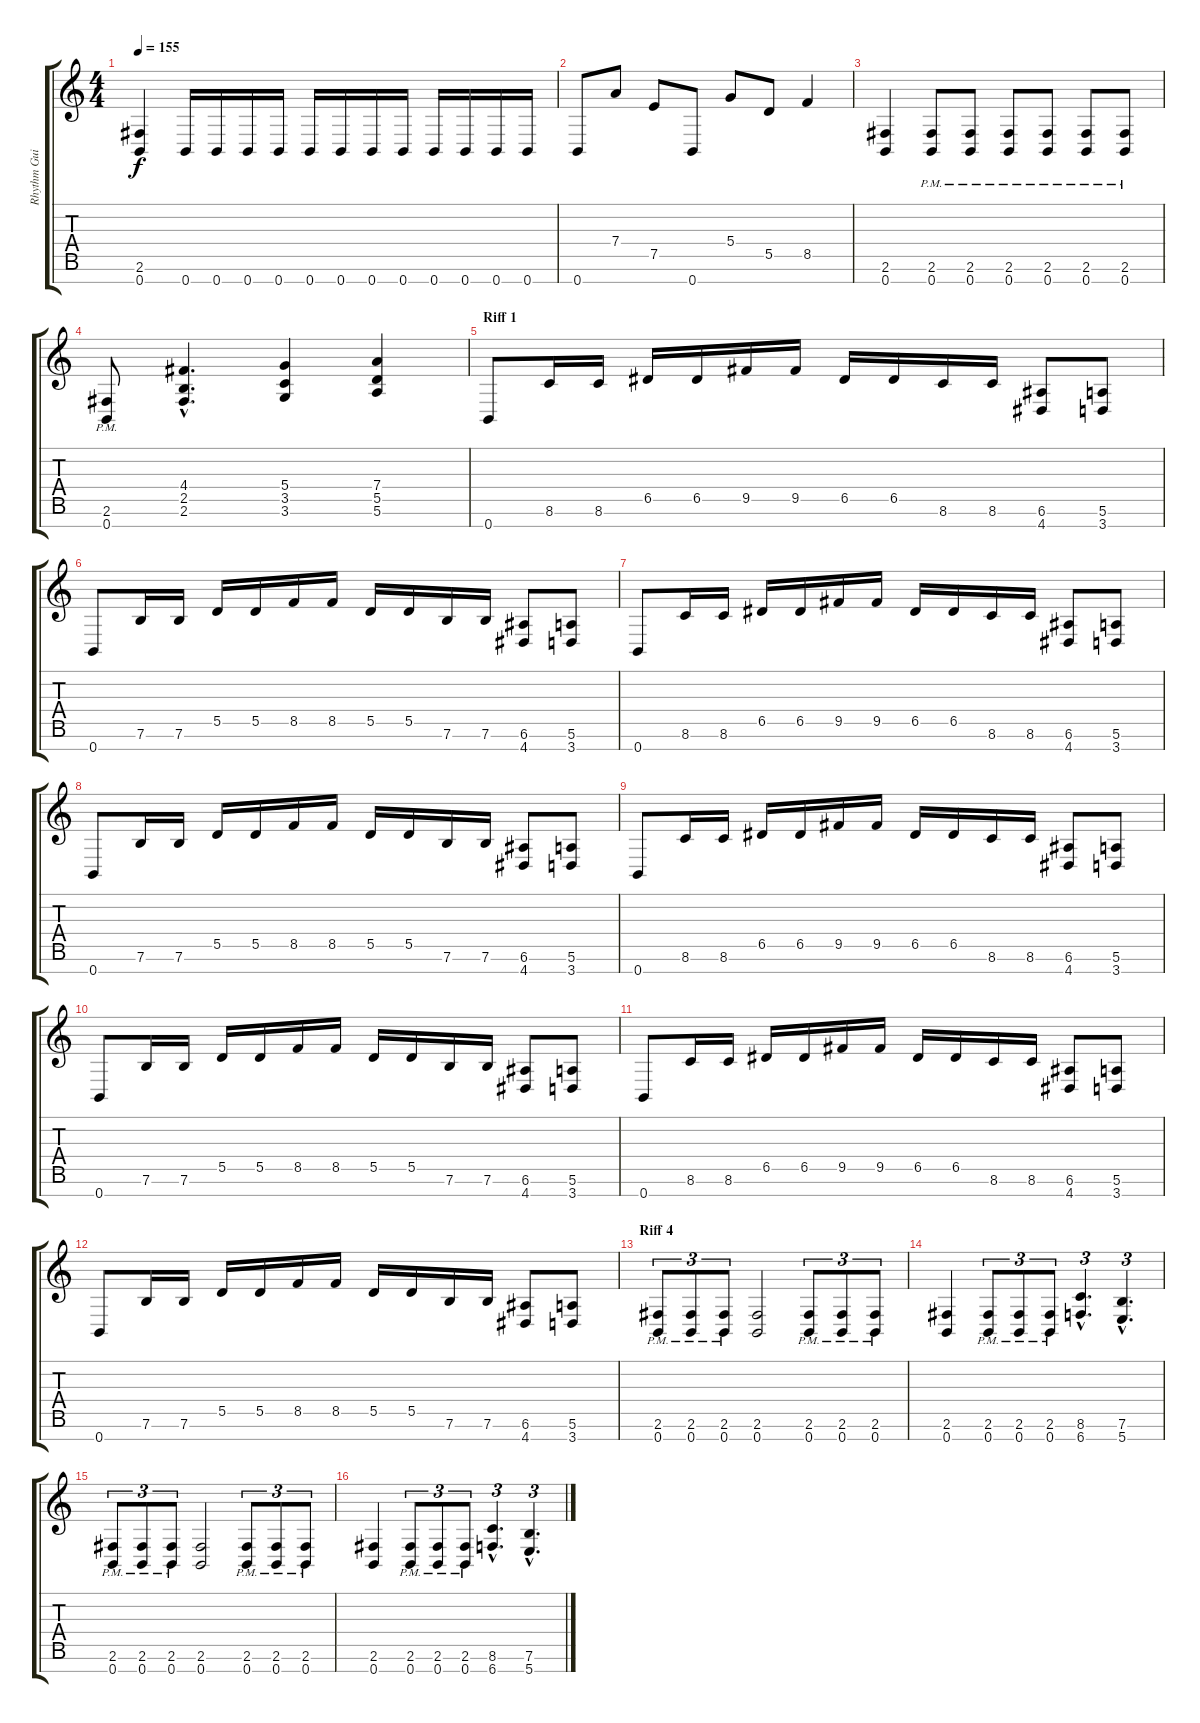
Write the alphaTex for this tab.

\track ("Rhythm Guitar L" "Rhythm Gui") {instrument overdrivenguitar}
\staff {score tabs}
\tuning (E4 B3 G3 D3 A2 E2 B1) {hide}
\ts (4 4)
\tempo 155
\clef g2
\ks c
(2.6 0.7).4{dy f} 0.7.16 0.7.16 0.7.16 0.7.16 0.7.16 0.7.16 0.7.16 0.7.16 0.7.16 0.7.16 0.7.16 0.7.16 |
0.7.8 7.4.8 7.5.8 0.7.8 5.4.8 5.5.8 8.5.4 |
(2.6 0.7).4 (2.6{pm} 0.7{pm}).8 (2.6{pm} 0.7{pm}).8 (2.6{pm} 0.7{pm}).8 (2.6{pm} 0.7{pm}).8 (2.6{pm} 0.7{pm}).8 (2.6{pm} 0.7{pm}).8 |
(2.6{pm} 0.7{pm}).8 (4.4{hac} 2.5{hac} 2.6{hac}).4{d} (5.4 3.5 3.6).4 (7.4 5.5 5.6).4 |
\section ("" "Riff 1")
0.7.8 8.6.16 8.6.16 6.5.16 6.5.16 9.5.16 9.5.16 6.5.16 6.5.16 8.6.16 8.6.16 (6.6 4.7).8 (5.6 3.7).8 |
0.7.8 7.6.16 7.6.16 5.5.16 5.5.16 8.5.16 8.5.16 5.5.16 5.5.16 7.6.16 7.6.16 (6.6 4.7).8 (5.6 3.7).8 |
0.7.8 8.6.16 8.6.16 6.5.16 6.5.16 9.5.16 9.5.16 6.5.16 6.5.16 8.6.16 8.6.16 (6.6 4.7).8 (5.6 3.7).8 |
0.7.8 7.6.16 7.6.16 5.5.16 5.5.16 8.5.16 8.5.16 5.5.16 5.5.16 7.6.16 7.6.16 (6.6 4.7).8 (5.6 3.7).8 |
0.7.8 8.6.16 8.6.16 6.5.16 6.5.16 9.5.16 9.5.16 6.5.16 6.5.16 8.6.16 8.6.16 (6.6 4.7).8 (5.6 3.7).8 |
0.7.8 7.6.16 7.6.16 5.5.16 5.5.16 8.5.16 8.5.16 5.5.16 5.5.16 7.6.16 7.6.16 (6.6 4.7).8 (5.6 3.7).8 |
0.7.8 8.6.16 8.6.16 6.5.16 6.5.16 9.5.16 9.5.16 6.5.16 6.5.16 8.6.16 8.6.16 (6.6 4.7).8 (5.6 3.7).8 |
0.7.8 7.6.16 7.6.16 5.5.16 5.5.16 8.5.16 8.5.16 5.5.16 5.5.16 7.6.16 7.6.16 (6.6 4.7).8 (5.6 3.7).8 |
\section ("" "Riff 4")
(2.6{pm} 0.7{pm}).8{tu (3 2)} (2.6{pm} 0.7{pm}).8{tu (3 2)} (2.6{pm} 0.7{pm}).8{tu (3 2)} (2.6 0.7).2 (2.6{pm} 0.7{pm}).8{tu (3 2)} (2.6{pm} 0.7{pm}).8{tu (3 2)} (2.6{pm} 0.7{pm}).8{tu (3 2)} |
(2.6 0.7).4 (2.6{pm} 0.7{pm}).8{tu (3 2)} (2.6{pm} 0.7{pm}).8{tu (3 2)} (2.6{pm} 0.7{pm}).8{tu (3 2)} (8.6{hac} 6.7{hac}).4{d tu (3 2)} (7.6{hac} 5.7{hac}).4{d tu (3 2)} |
(2.6{pm} 0.7{pm}).8{tu (3 2)} (2.6{pm} 0.7{pm}).8{tu (3 2)} (2.6{pm} 0.7{pm}).8{tu (3 2)} (2.6 0.7).2 (2.6{pm} 0.7{pm}).8{tu (3 2)} (2.6{pm} 0.7{pm}).8{tu (3 2)} (2.6{pm} 0.7{pm}).8{tu (3 2)} |
(2.6 0.7).4 (2.6{pm} 0.7{pm}).8{tu (3 2)} (2.6{pm} 0.7{pm}).8{tu (3 2)} (2.6{pm} 0.7{pm}).8{tu (3 2)} (8.6{hac} 6.7{hac}).4{d tu (3 2)} (7.6{hac} 5.7{hac}).4{d tu (3 2)}
